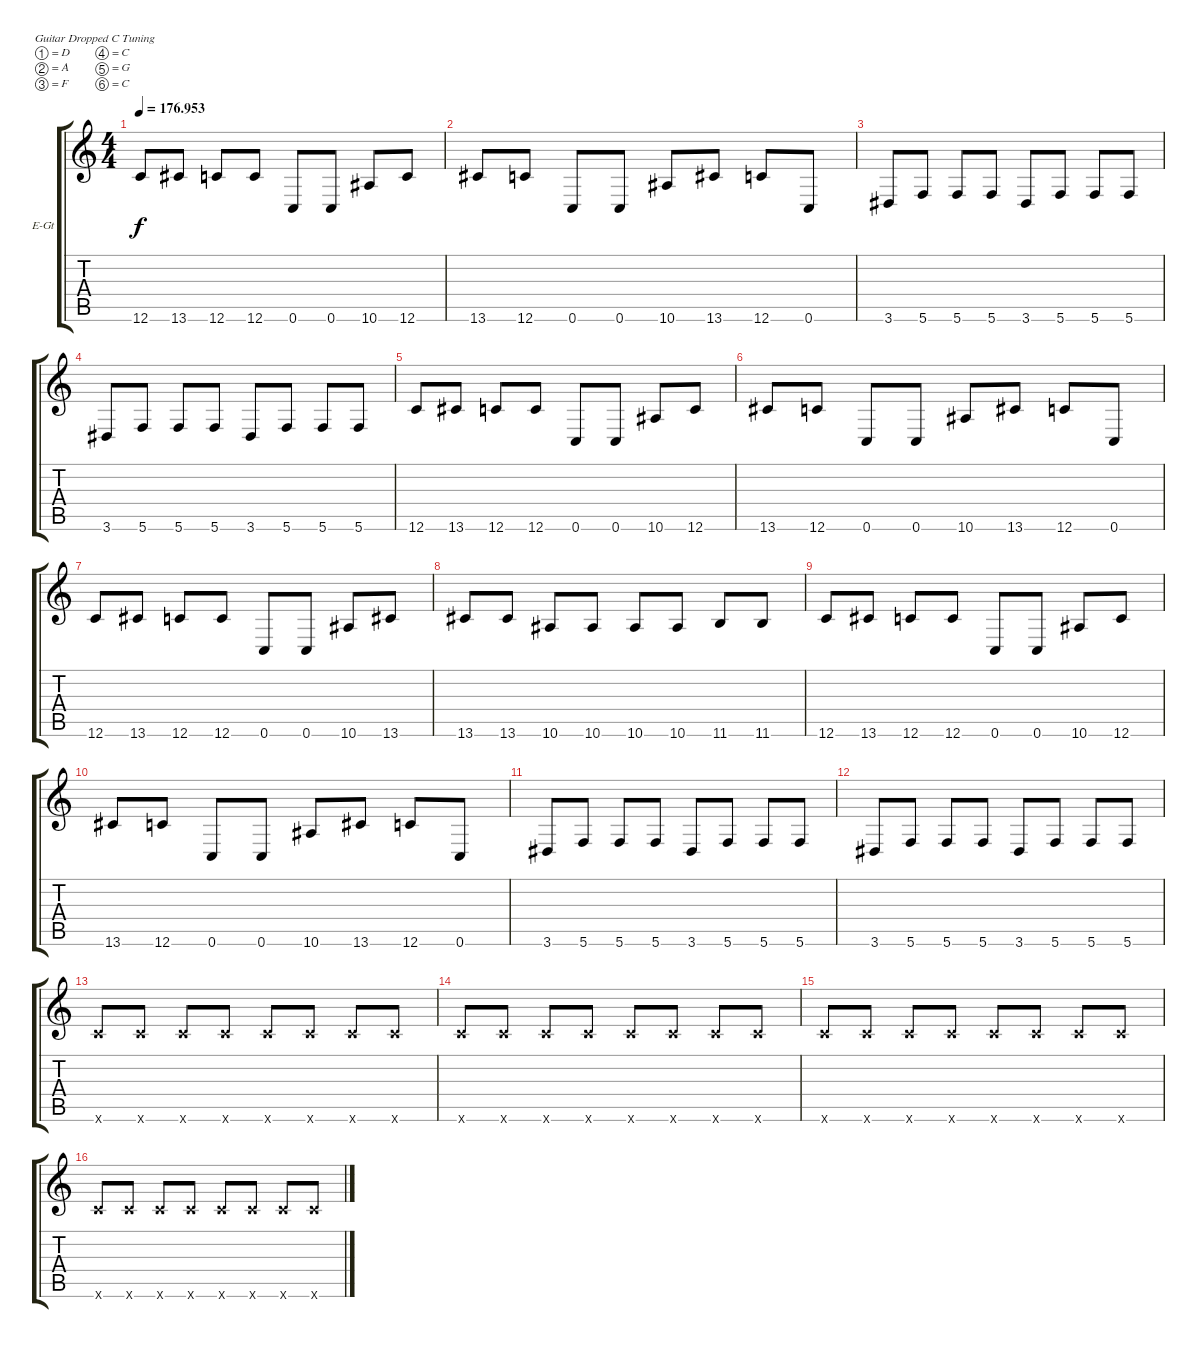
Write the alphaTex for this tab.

\defaultSystemsLayout 4
\bracketExtendMode groupsimilarinstruments
\firstSystemTrackNameOrientation horizontal
\otherSystemsTrackNameOrientation horizontal
\track ("Richard" "E-Gt") {instrument distortionguitar}
\staff {score tabs}
\tuning (D4 A3 F3 C3 G2 C2)
\ts (4 4)
\tempo
176.953
\accidentals auto
\clef g2
\ottava regular
\simile none
\ks c
12.6.8{dy f} 13.6.8 12.6.8 12.6.8 0.6.8 0.6.8 10.6.8 12.6.8 |
13.6.8 12.6.8 0.6.8 0.6.8 10.6.8 13.6.8 12.6.8 0.6.8 |
3.6.8 5.6.8 5.6.8 5.6.8 3.6.8 5.6.8 5.6.8 5.6.8 |
3.6.8 5.6.8 5.6.8 5.6.8 3.6.8 5.6.8 5.6.8 5.6.8 |
12.6.8 13.6.8 12.6.8 12.6.8 0.6.8 0.6.8 10.6.8 12.6.8 |
13.6.8 12.6.8 0.6.8 0.6.8 10.6.8 13.6.8 12.6.8 0.6.8 |
12.6.8 13.6.8 12.6.8 12.6.8 0.6.8 0.6.8 10.6.8 13.6.8 |
13.6.8 13.6.8 10.6.8 10.6.8 10.6.8 10.6.8 11.6.8 11.6.8 |
12.6.8 13.6.8 12.6.8 12.6.8 0.6.8 0.6.8 10.6.8 12.6.8 |
13.6.8 12.6.8 0.6.8 0.6.8 10.6.8 13.6.8 12.6.8 0.6.8 |
3.6.8 5.6.8 5.6.8 5.6.8 3.6.8 5.6.8 5.6.8 5.6.8 |
3.6.8 5.6.8 5.6.8 5.6.8 3.6.8 5.6.8 5.6.8 5.6.8 |
12.6{x}.8 12.6{x}.8 12.6{x}.8 12.6{x}.8 12.6{x}.8 12.6{x}.8 12.6{x}.8 12.6{x}.8 |
12.6{x}.8 12.6{x}.8 12.6{x}.8 12.6{x}.8 12.6{x}.8 12.6{x}.8 12.6{x}.8 12.6{x}.8 |
12.6{x}.8 12.6{x}.8 12.6{x}.8 12.6{x}.8 12.6{x}.8 12.6{x}.8 12.6{x}.8 12.6{x}.8 |
12.6{x}.8 12.6{x}.8 12.6{x}.8 12.6{x}.8 12.6{x}.8 12.6{x}.8 12.6{x}.8 12.6{x}.8
